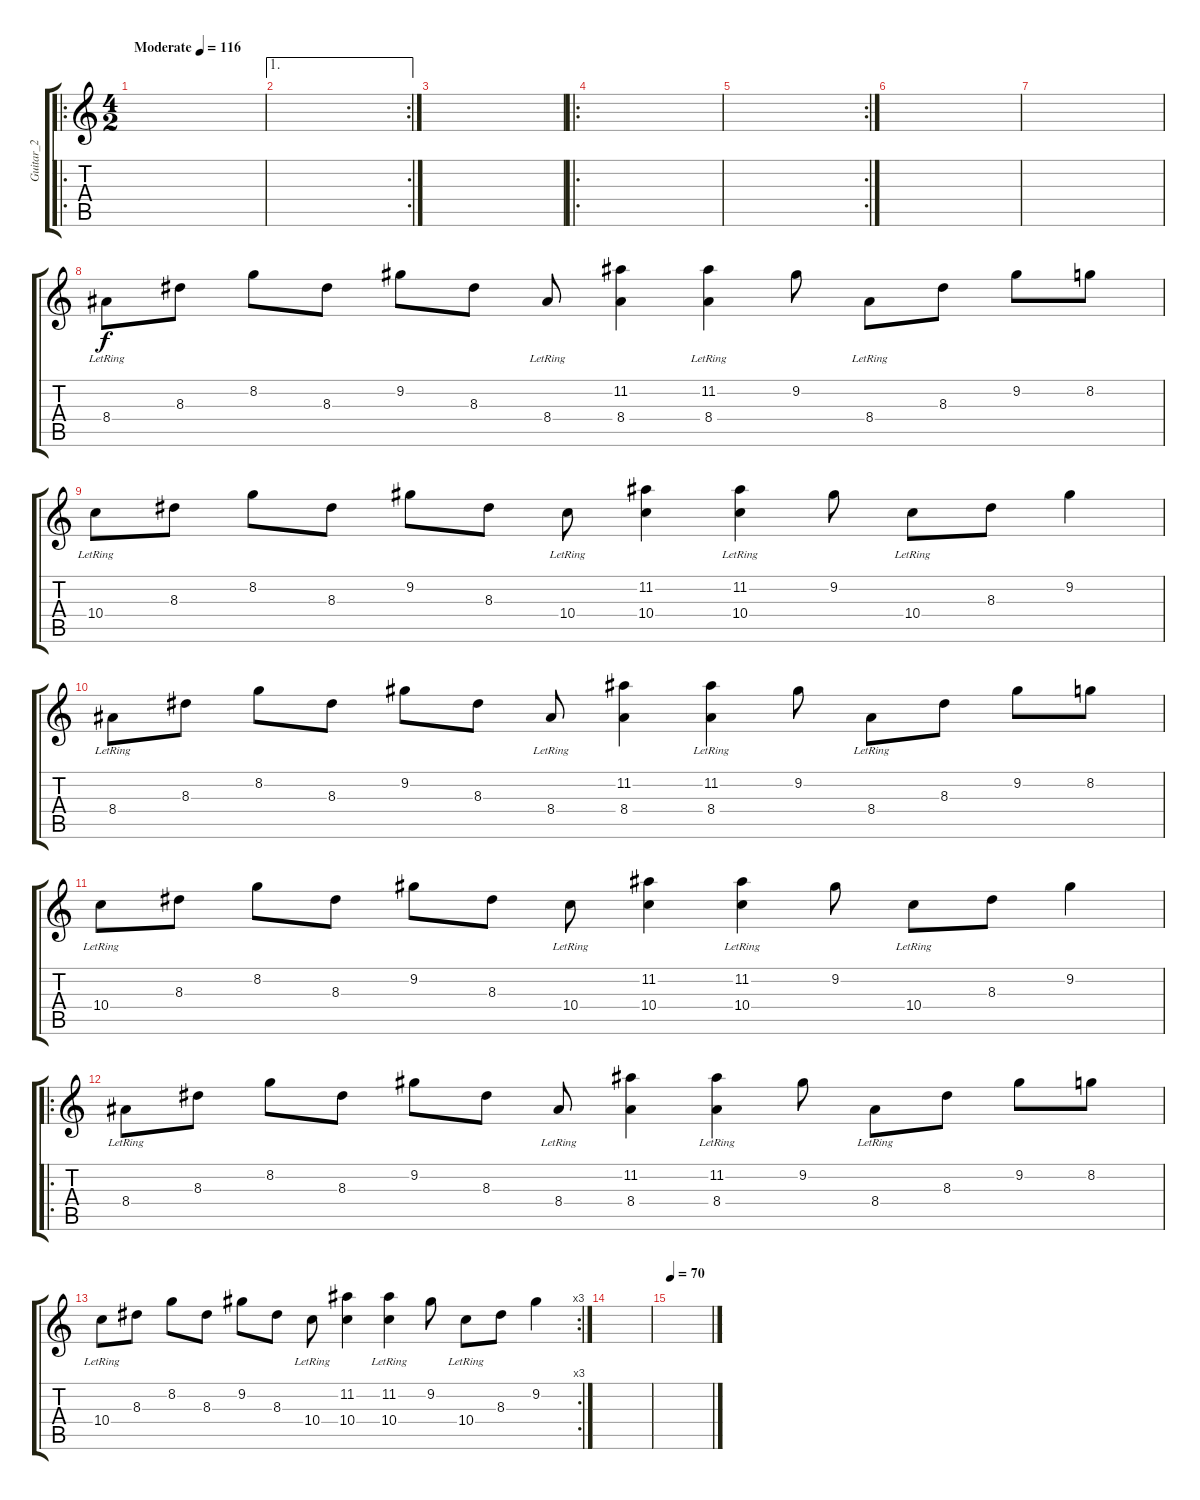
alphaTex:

\track ("Guitar_2" "Guitar_2") {instrument electricguitarclean}
\staff {score tabs}
\tuning (E4 B3 G3 D3 A2 E2) {hide}
\ro
\ts (4 2)
\tempo (116 "Moderate")
\clef g2
\ks c
|
\ae 1
\rc 2
|
|
\ro
|
\rc 2
|
|
|
8.4{lr}.8{instrument electricguitarclean} 8.3.8 8.2.8 8.3.8 9.2.8 8.3.8 8.4{lr}.8 (11.2 8.4).4 (11.2 8.4{lr}).4 9.2.8 8.4{lr}.8 8.3.8 9.2.8 8.2.8 |
10.4{lr}.8 8.3.8 8.2.8 8.3.8 9.2.8 8.3.8 10.4{lr}.8 (11.2 10.4).4 (11.2 10.4{lr}).4 9.2.8 10.4{lr}.8 8.3.8 9.2.4 |
8.4{lr}.8 8.3.8 8.2.8 8.3.8 9.2.8 8.3.8 8.4{lr}.8 (11.2 8.4).4 (11.2 8.4{lr}).4 9.2.8 8.4{lr}.8 8.3.8 9.2.8 8.2.8 |
10.4{lr}.8 8.3.8 8.2.8 8.3.8 9.2.8 8.3.8 10.4{lr}.8 (11.2 10.4).4 (11.2 10.4{lr}).4 9.2.8 10.4{lr}.8 8.3.8 9.2.4 |
\ro
8.4{lr}.8 8.3.8 8.2.8 8.3.8 9.2.8 8.3.8 8.4{lr}.8 (11.2 8.4).4 (11.2 8.4{lr}).4 9.2.8 8.4{lr}.8 8.3.8 9.2.8 8.2.8 |
\rc 3
10.4{lr}.8 8.3.8 8.2.8 8.3.8 9.2.8 8.3.8 10.4{lr}.8 (11.2 10.4).4 (11.2 10.4{lr}).4 9.2.8 10.4{lr}.8 8.3.8 9.2.4 |
|
\tempo 70
